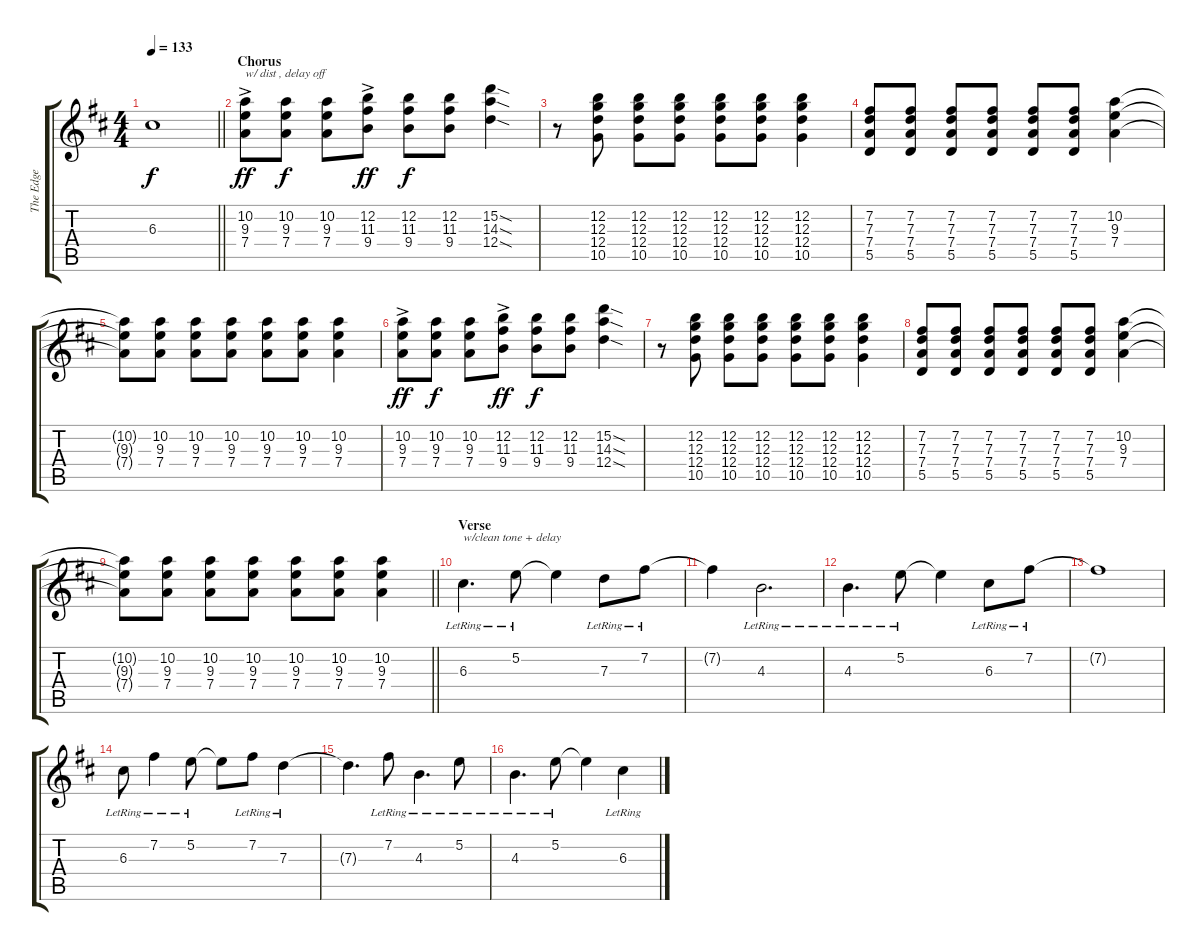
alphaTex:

\track ("The Edge" "The Edge") {instrument electricguitarjazz}
\staff {score tabs}
\tuning (E4 B3 G3 D3 A2 E2) {hide}
\ts (4 4)
\tempo 133
\clef g2
\barLineRight lightlight
\ks d
6.3{t}.1{dy f} |
\section ("" "Chorus")
(10.2{ac} 9.3{ac} 7.4{ac}).8{txt "w/ dist , delay off" dy ff instrument distortionguitar} (10.2 9.3 7.4).8{dy f} (10.2 9.3 7.4).8 (12.2{ac} 11.3{ac} 9.4{ac}).8{dy ff} (12.2 11.3 9.4).8{dy f} (12.2 11.3 9.4).8 (15.2{sod} 14.3{sod} 12.4{sod}).4 |
r.8 (12.2 12.3 12.4 10.5).8 (12.2 12.3 12.4 10.5).8 (12.2 12.3 12.4 10.5).8 (12.2 12.3 12.4 10.5).8 (12.2 12.3 12.4 10.5).8 (12.2 12.3 12.4 10.5).4 |
(7.2 7.3 7.4 5.5).8 (7.2 7.3 7.4 5.5).8 (7.2 7.3 7.4 5.5).8 (7.2 7.3 7.4 5.5).8 (7.2 7.3 7.4 5.5).8 (7.2 7.3 7.4 5.5).8 (10.2 9.3 7.4).4 |
(10.2{t} 9.3{t} 7.4{t}).8 (10.2 9.3 7.4).8 (10.2 9.3 7.4).8 (10.2 9.3 7.4).8 (10.2 9.3 7.4).8 (10.2 9.3 7.4).8 (10.2 9.3 7.4).4 |
(10.2{ac} 9.3{ac} 7.4{ac}).8{dy ff} (10.2 9.3 7.4).8{dy f} (10.2 9.3 7.4).8 (12.2{ac} 11.3{ac} 9.4{ac}).8{dy ff} (12.2 11.3 9.4).8{dy f} (12.2 11.3 9.4).8 (15.2{sod} 14.3{sod} 12.4{sod}).4 |
r.8 (12.2 12.3 12.4 10.5).8 (12.2 12.3 12.4 10.5).8 (12.2 12.3 12.4 10.5).8 (12.2 12.3 12.4 10.5).8 (12.2 12.3 12.4 10.5).8 (12.2 12.3 12.4 10.5).4 |
(7.2 7.3 7.4 5.5).8 (7.2 7.3 7.4 5.5).8 (7.2 7.3 7.4 5.5).8 (7.2 7.3 7.4 5.5).8 (7.2 7.3 7.4 5.5).8 (7.2 7.3 7.4 5.5).8 (10.2 9.3 7.4).4 |
\barLineRight lightlight
(10.2{t} 9.3{t} 7.4{t}).8 (10.2 9.3 7.4).8 (10.2 9.3 7.4).8 (10.2 9.3 7.4).8 (10.2 9.3 7.4).8 (10.2 9.3 7.4).8 (10.2 9.3 7.4).4 |
\section ("" "Verse")
6.3{lr}.4{d txt "w/clean tone + delay" instrument electricguitarjazz} 5.2{lr}.8 5.2{t}.4 7.3{lr}.8 7.2{lr}.8 |
7.2{t}.4 4.3{lr}.2{d} |
4.3{lr}.4{d} 5.2{lr}.8 5.2{t}.4 6.3{lr}.8 7.2{lr}.8 |
7.2{t}.1 |
6.3{lr}.8 7.2{lr}.4 5.2{lr}.8 5.2{t}.8 7.2{lr}.8 7.3{lr}.4 |
7.3{t}.4{d} 7.2{lr}.8 4.3{lr}.4{d} 5.2{lr}.8 |
4.3{lr}.4{d} 5.2{lr}.8 5.2{t}.4 6.3{lr}.4
